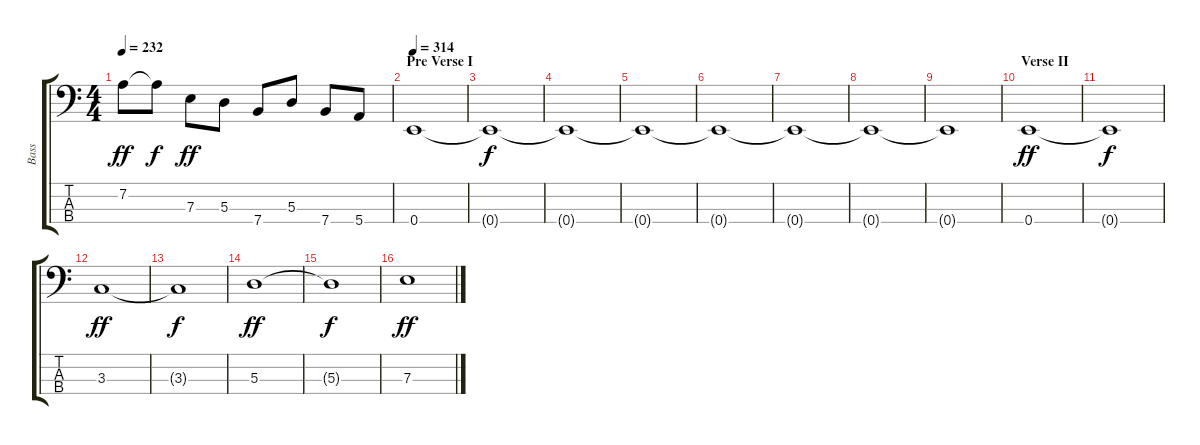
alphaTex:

\track ("Bass" "Bass") {instrument electricbassfinger}
\staff {score tabs}
\tuning (G2 D2 A1 E1) {hide}
\ts (4 4)
\tempo 232
\clef f4
\ks c
7.2.8{dy ff} 7.2{t}.8{dy f} 7.3.8{dy ff} 5.3.8 7.4.8 5.3.8 7.4.8 5.4.8 |
\section ("" "Pre Verse I")
\tempo 314
0.4.1 |
0.4{t}.1{dy f} |
0.4{t}.1 |
0.4{t}.1 |
0.4{t}.1 |
0.4{t}.1 |
0.4{t}.1 |
0.4{t}.1 |
\section ("" "Verse II")
0.4.1{dy ff} |
0.4{t}.1{dy f} |
3.3.1{dy ff} |
3.3{t}.1{dy f} |
5.3.1{dy ff} |
5.3{t}.1{dy f} |
7.3.1{dy ff}
